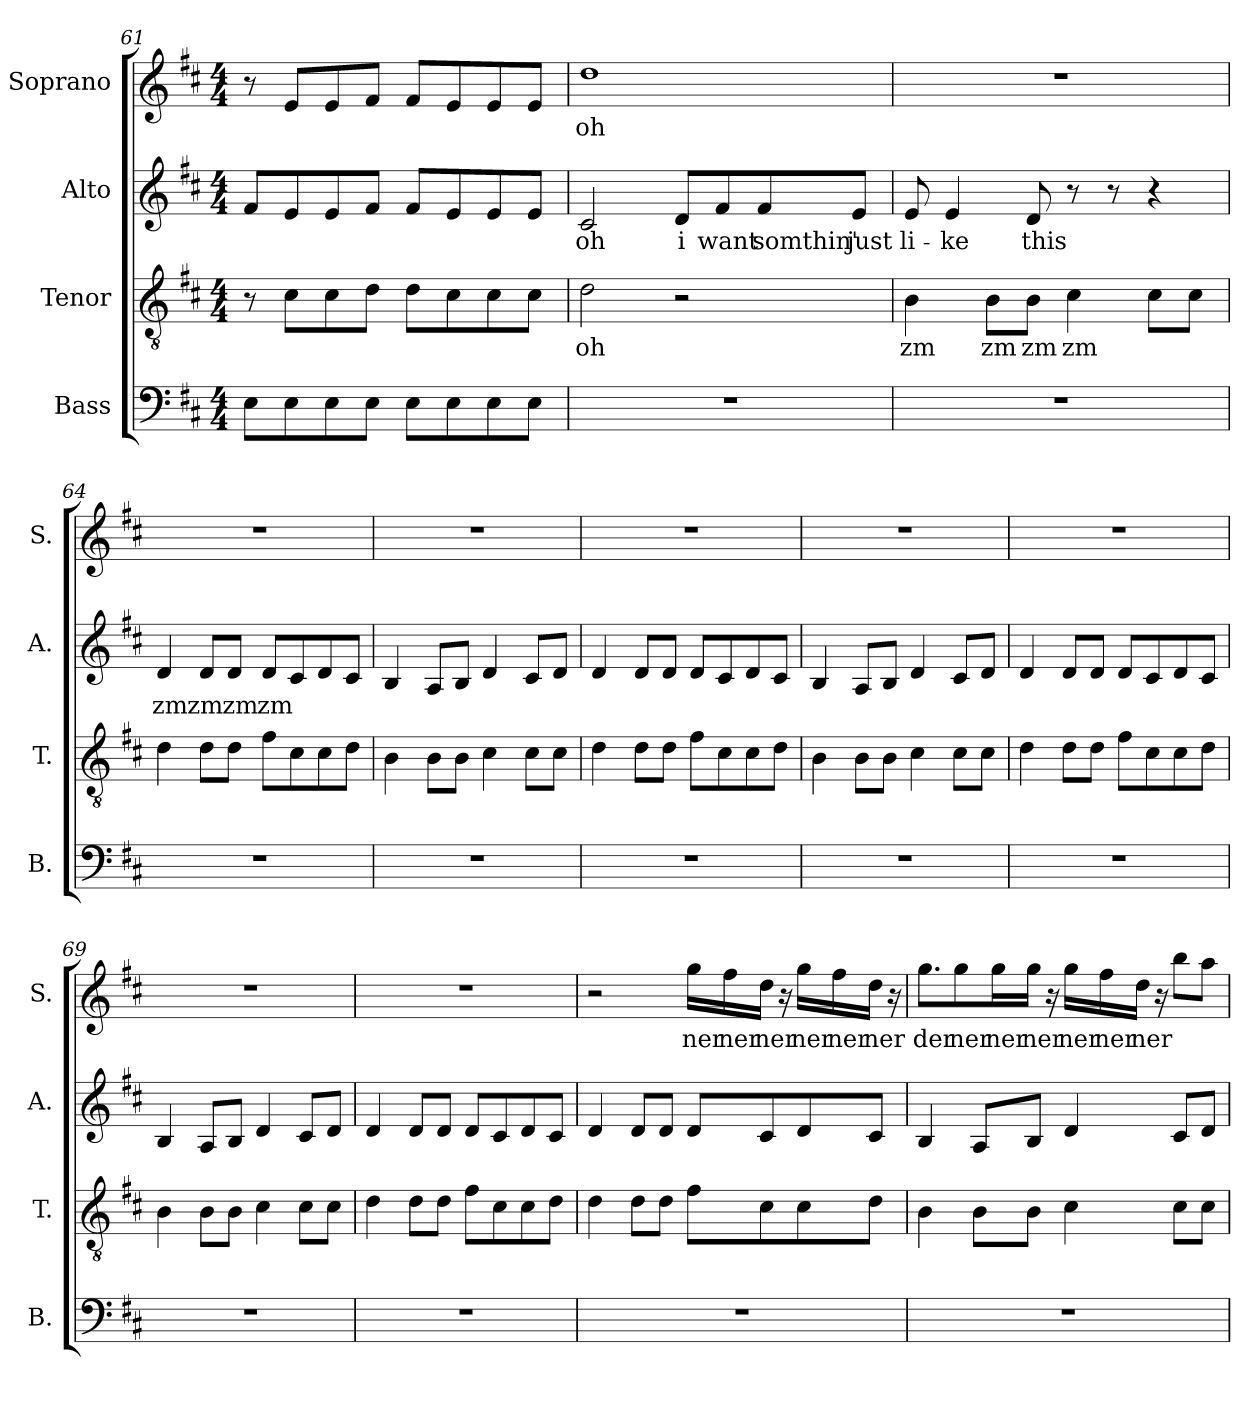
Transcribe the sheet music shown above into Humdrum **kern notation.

**kern	**kern	**text	**kern	**text	**kern	**text
*part4	*part3	*part3	*part2	*part2	*part1	*part1
*staff4	*staff3	*staff3	*staff2	*staff2	*staff1	*staff1
*I"Bass	*I"Tenor	*	*I"Alto	*	*I"Soprano	*
*I'B.	*I'T.	*	*I'A.	*	*I'S.	*
!!LO:PB:g=z
*clefF4	*clefGv2	*	*clefG2	*	*clefG2	*
*k[f#c#]	*k[f#c#]	*	*k[f#c#]	*	*k[f#c#]	*
*M4/4	*M4/4	*	*M4/4	*	*M4/4	*
=61	=61	=61	=61	=61	=61	=61
8E\L	8r	.	8f#/L	.	8r	.
8E\	8c#\L	.	8e/	.	8e/L	.
8E\	8c#\	.	8e/	.	8e/	.
8E\J	8d\J	.	8f#/J	.	8f#/J	.
8E\L	8d\L	.	8f#/L	.	8f#/L	.
8E\	8c#\	.	8e/	.	8e/	.
8E\	8c#\	.	8e/	.	8e/	.
8E\J	8c#\J	.	8e/J	.	8e/J	.
=62	=62	=62	=62	=62	=62	=62
1r	2d\	oh	2c#/	oh	1dd	oh
.	2r	.	8d/L	i	.	.
.	.	.	8f#/	want	.	.
.	.	.	8f#/	somthin'	.	.
.	.	.	8e/J	just	.	.
=63	=63	=63	=63	=63	=63	=63
1r	4B\	zm	8e/	li-	1r	.
.	.	.	4e/	-ke	.	.
.	8B\L	zm	.	.	.	.
.	8B\J	zm	8d/	this	.	.
.	4c#\	zm	8r	.	.	.
.	.	.	8r	.	.	.
.	8c#\L	.	4r	.	.	.
.	8c#\J	.	.	.	.	.
=64	=64	=64	=64	=64	=64	=64
1r	4d\	.	4d/	zm	1r	.
.	8d\L	.	8d/L	zm	.	.
.	8d\J	.	8d/J	zm	.	.
.	8f#\L	.	8d/L	zm	.	.
.	8c#\	.	8c#/	.	.	.
.	8c#\	.	8d/	.	.	.
.	8d\J	.	8c#/J	.	.	.
!!LO:LB:g=z
=65	=65	=65	=65	=65	=65	=65
1r	4B\	.	4B/	.	1r	.
.	8B\L	.	8A/L	.	.	.
.	8B\J	.	8B/J	.	.	.
.	4c#\	.	4d/	.	.	.
.	8c#\L	.	8c#/L	.	.	.
.	8c#\J	.	8d/J	.	.	.
=66	=66	=66	=66	=66	=66	=66
1r	4d\	.	4d/	.	1r	.
.	8d\L	.	8d/L	.	.	.
.	8d\J	.	8d/J	.	.	.
.	8f#\L	.	8d/L	.	.	.
.	8c#\	.	8c#/	.	.	.
.	8c#\	.	8d/	.	.	.
.	8d\J	.	8c#/J	.	.	.
=67	=67	=67	=67	=67	=67	=67
1r	4B\	.	4B/	.	1r	.
.	8B\L	.	8A/L	.	.	.
.	8B\J	.	8B/J	.	.	.
.	4c#\	.	4d/	.	.	.
.	8c#\L	.	8c#/L	.	.	.
.	8c#\J	.	8d/J	.	.	.
=68	=68	=68	=68	=68	=68	=68
1r	4d\	.	4d/	.	1r	.
.	8d\L	.	8d/L	.	.	.
.	8d\J	.	8d/J	.	.	.
.	8f#\L	.	8d/L	.	.	.
.	8c#\	.	8c#/	.	.	.
.	8c#\	.	8d/	.	.	.
.	8d\J	.	8c#/J	.	.	.
=69	=69	=69	=69	=69	=69	=69
1r	4B\	.	4B/	.	1r	.
.	8B\L	.	8A/L	.	.	.
.	8B\J	.	8B/J	.	.	.
.	4c#\	.	4d/	.	.	.
.	8c#\L	.	8c#/L	.	.	.
.	8c#\J	.	8d/J	.	.	.
=70	=70	=70	=70	=70	=70	=70
1r	4d\	.	4d/	.	1r	.
.	8d\L	.	8d/L	.	.	.
.	8d\J	.	8d/J	.	.	.
.	8f#\L	.	8d/L	.	.	.
.	8c#\	.	8c#/	.	.	.
.	8c#\	.	8d/	.	.	.
.	8d\J	.	8c#/J	.	.	.
!!LO:PB:g=z
=71	=71	=71	=71	=71	=71	=71
1r	4d\	.	4d/	.	2r	.
.	8d\L	.	8d/L	.	.	.
.	8d\J	.	8d/J	.	.	.
.	8f#\L	.	8d/L	.	16gg\LL	ner
.	.	.	.	.	16ff#\	ner
.	8c#\	.	8c#/	.	16dd\JJ	ner
.	.	.	.	.	16r	.
.	8c#\	.	8d/	.	16gg\LL	ner
.	.	.	.	.	16ff#\	ner
.	8d\J	.	8c#/J	.	16dd\JJ	ner
.	.	.	.	.	16r	.
=72	=72	=72	=72	=72	=72	=72
1r	4B\	.	4B/	.	8.gg\L	der
.	.	.	.	.	8gg\	ner
.	8B\L	.	8A/L	.	.	.
.	.	.	.	.	16gg\L	ner
.	8B\J	.	8B/J	.	16gg\JJ	ner
.	.	.	.	.	16r	.
.	4c#\	.	4d/	.	16gg\LL	ner
.	.	.	.	.	16ff#\	ner
.	.	.	.	.	16dd\JJ	ner
.	.	.	.	.	16r	.
.	8c#\L	.	8c#/L	.	8bb\L	.
.	8c#\J	.	8d/J	.	8aa\J	.
=	=	=	=	=	=	=
*-	*-	*-	*-	*-	*-	*-
